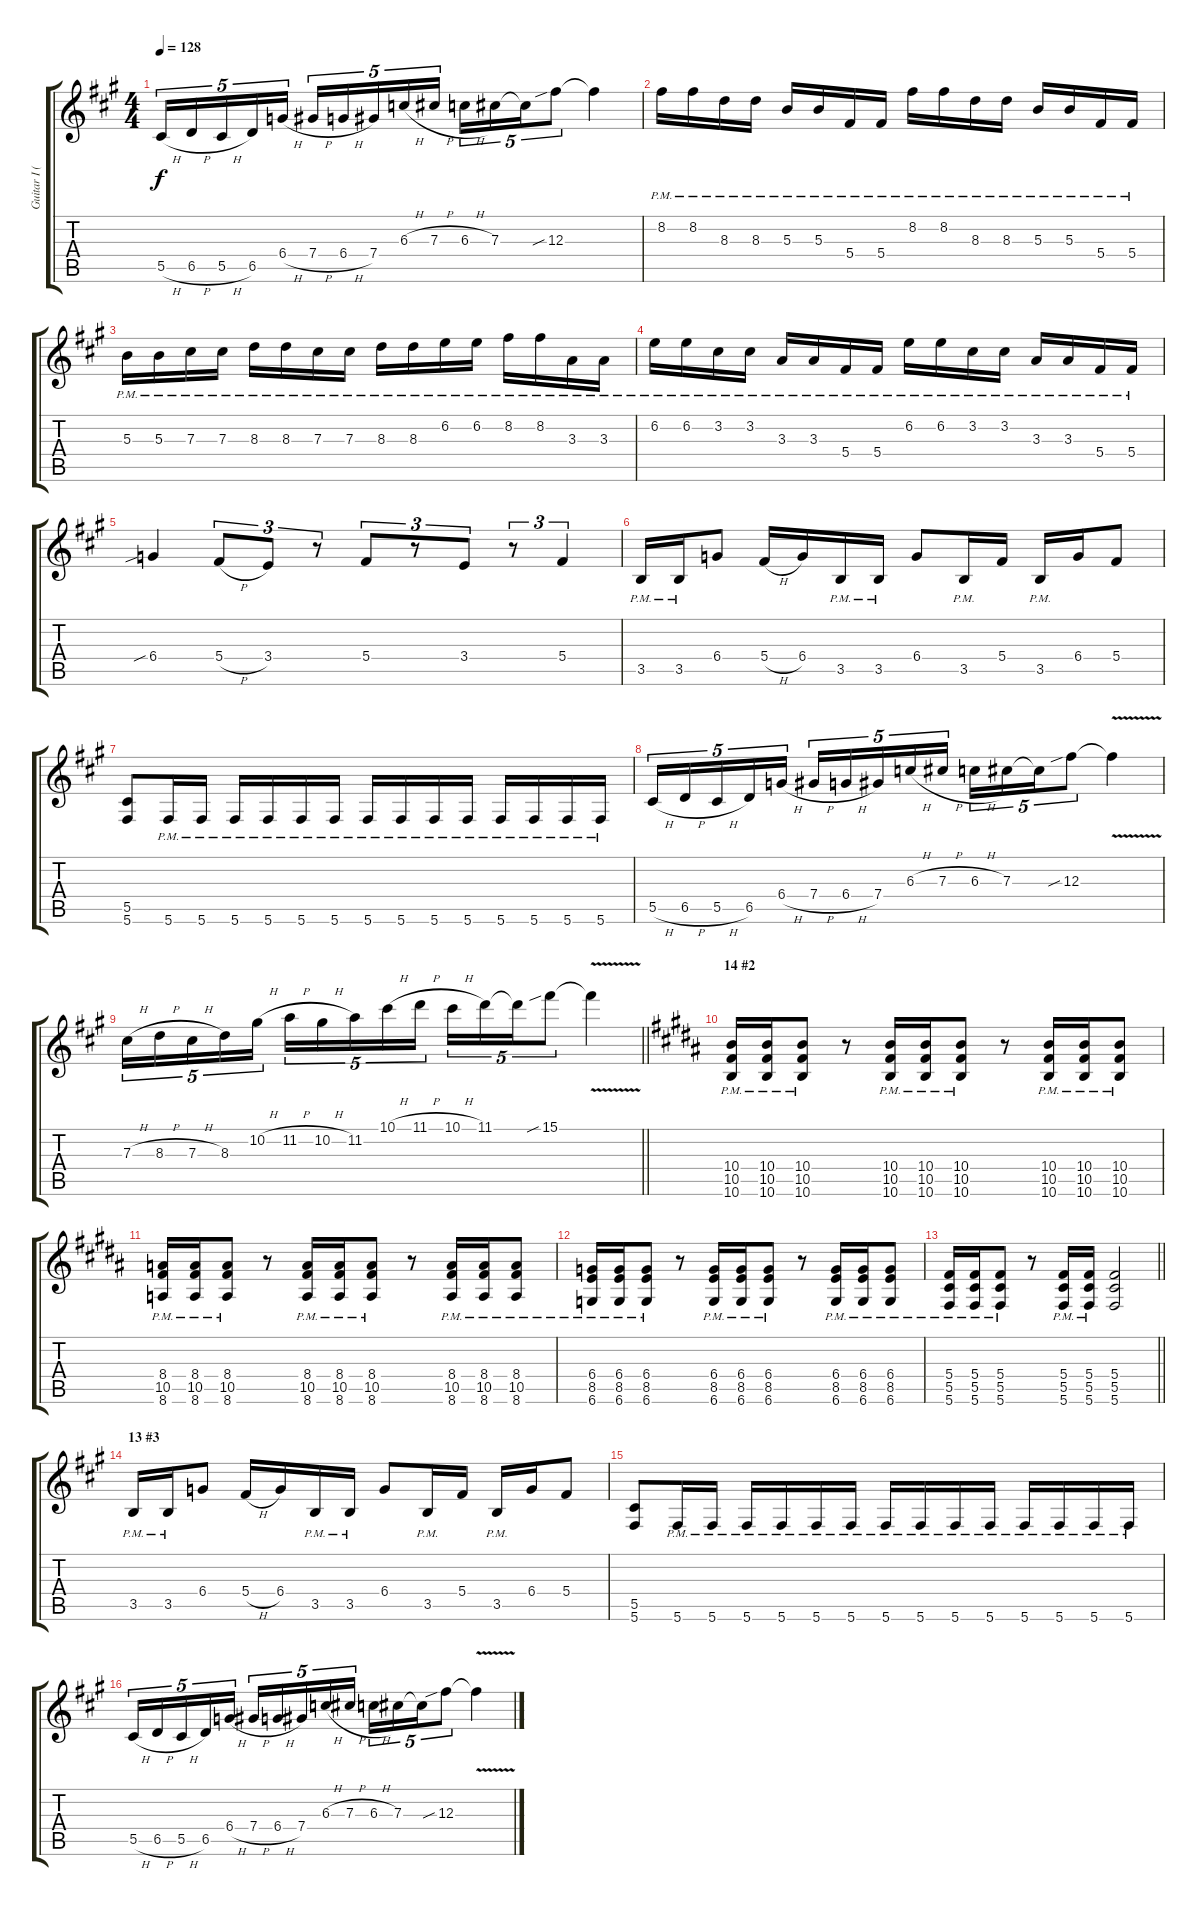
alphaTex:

\track ("Guitar I (Hizaki)" "Guitar I (") {instrument overdrivenguitar}
\staff {score tabs}
\tuning (Eb4 Bb3 Gb3 Db3 Ab2 Db2) {hide}
\ts (4 4)
\tempo 128
\clef g2
\ks f#minor
5.5{h}.16{tu (5 4) dy f} 6.5{h}.16{tu (5 4)} 5.5{h}.16{tu (5 4)} 6.5.16{tu (5 4)} 6.4{h}.16{tu (5 4)} 7.4{h}.16{tu (5 4)} 6.4{h}.16{tu (5 4)} 7.4.16{tu (5 4)} 6.3{h}.16{tu (5 4)} 7.3{h}.16{tu (5 4)} 6.3{h}.16{tu (5 4)} 7.3.16{tu (5 4)} 7.3{t}.16{tu (5 4)} 12.3{sib}.8{tu (5 4)} 12.3{t}.4 |
8.2{pm}.16 8.2{pm}.16 8.3{pm}.16 8.3{pm}.16 5.3{pm}.16 5.3{pm}.16 5.4{pm}.16 5.4{pm}.16 8.2{pm}.16 8.2{pm}.16 8.3{pm}.16 8.3{pm}.16 5.3{pm}.16 5.3{pm}.16 5.4{pm}.16 5.4{pm}.16 |
5.3{pm}.16 5.3{pm}.16 7.3{pm}.16 7.3{pm}.16 8.3{pm}.16 8.3{pm}.16 7.3{pm}.16 7.3{pm}.16 8.3{pm}.16 8.3{pm}.16 6.2{pm}.16 6.2{pm}.16 8.2{pm}.16 8.2{pm}.16 3.3{pm}.16 3.3{pm}.16 |
6.2{pm}.16 6.2{pm}.16 3.2{pm}.16 3.2{pm}.16 3.3{pm}.16 3.3{pm}.16 5.4{pm}.16 5.4{pm}.16 6.2{pm}.16 6.2{pm}.16 3.2{pm}.16 3.2{pm}.16 3.3{pm}.16 3.3{pm}.16 5.4{pm}.16 5.4{pm}.16 |
6.4{sib}.4 5.4{h}.8{tu (3 2)} 3.4.8{tu (3 2)} r.8{tu (3 2)} 5.4.8{tu (3 2)} r.8{tu (3 2)} 3.4.8{tu (3 2)} r.8{tu (3 2)} 5.4.4{tu (3 2)} |
3.5{pm}.16 3.5{pm}.16 6.4.8 5.4{h}.16 6.4.16 3.5{pm}.16 3.5{pm}.16 6.4.8 3.5{pm}.16 5.4.16 3.5{pm}.16 6.4.16 5.4.8 |
(5.5 5.6).8 5.6{pm}.16 5.6{pm}.16 5.6{pm}.16 5.6{pm}.16 5.6{pm}.16 5.6{pm}.16 5.6{pm}.16 5.6{pm}.16 5.6{pm}.16 5.6{pm}.16 5.6{pm}.16 5.6{pm}.16 5.6{pm}.16 5.6{pm}.16 |
5.5{h}.16{tu (5 4)} 6.5{h}.16{tu (5 4)} 5.5{h}.16{tu (5 4)} 6.5.16{tu (5 4)} 6.4{h}.16{tu (5 4)} 7.4{h}.16{tu (5 4)} 6.4{h}.16{tu (5 4)} 7.4.16{tu (5 4)} 6.3{h}.16{tu (5 4)} 7.3{h}.16{tu (5 4)} 6.3{h}.16{tu (5 4)} 7.3.16{tu (5 4)} 7.3{t}.16{tu (5 4)} 12.3{sib}.8{tu (5 4)} 12.3{v t}.4 |
\barLineRight lightlight
7.3{h}.16{tu (5 4)} 8.3{h}.16{tu (5 4)} 7.3{h}.16{tu (5 4)} 8.3.16{tu (5 4)} 10.2{h}.16{tu (5 4)} 11.2{h}.16{tu (5 4)} 10.2{h}.16{tu (5 4)} 11.2.16{tu (5 4)} 10.1{h}.16{tu (5 4)} 11.1{h}.16{tu (5 4)} 10.1{h}.16{tu (5 4)} 11.1.16{tu (5 4)} 11.1{t}.16{tu (5 4)} 15.1{sib}.8{tu (5 4)} 15.1{v t}.4 |
\section ("" "14 #2")
\ks g#minor
(10.4{pm} 10.5{pm} 10.6{pm}).16 (10.4{pm} 10.5{pm} 10.6{pm}).16 (10.4{pm} 10.5{pm} 10.6{pm}).8 r.8 (10.4{pm} 10.5{pm} 10.6{pm}).16 (10.4{pm} 10.5{pm} 10.6{pm}).16{beam merge} (10.4{pm} 10.5{pm} 10.6{pm}).8 r.8 (10.4{pm} 10.5{pm} 10.6{pm}).16 (10.4{pm} 10.5{pm} 10.6{pm}).16 (10.4{pm} 10.5{pm} 10.6{pm}).8 |
(8.4{pm} 10.5{pm} 8.6{pm}).16 (8.4{pm} 10.5{pm} 8.6{pm}).16 (8.4{pm} 10.5{pm} 8.6{pm}).8 r.8 (8.4{pm} 10.5{pm} 8.6{pm}).16 (8.4{pm} 10.5{pm} 8.6{pm}).16{beam merge} (8.4{pm} 10.5{pm} 8.6{pm}).8 r.8 (8.4{pm} 10.5{pm} 8.6{pm}).16 (8.4{pm} 10.5{pm} 8.6{pm}).16 (8.4{pm} 10.5{pm} 8.6{pm}).8 |
(6.4{pm} 8.5{pm} 6.6).16 (6.4{pm} 8.5{pm} 6.6).16 (6.4{pm} 8.5{pm} 6.6).8 r.8 (6.4{pm} 8.5{pm} 6.6).16 (6.4{pm} 8.5{pm} 6.6).16{beam merge} (6.4{pm} 8.5{pm} 6.6).8 r.8 (6.4{pm} 8.5{pm} 6.6).16 (6.4{pm} 8.5{pm} 6.6).16 (6.4{pm} 8.5{pm} 6.6).8 |
\barLineRight lightlight
(5.4{pm} 5.5{pm} 5.6).16 (5.4{pm} 5.5{pm} 5.6).16 (5.4{pm} 5.5{pm} 5.6).8 r.8 (5.4{pm} 5.5{pm} 5.6).16 (5.4{pm} 5.5{pm} 5.6).16 (5.4 5.5 5.6).2 |
\section ("" "13 #3")
\ks f#minor
3.5{pm}.16 3.5{pm}.16 6.4.8 5.4{h}.16 6.4.16 3.5{pm}.16 3.5{pm}.16 6.4.8 3.5{pm}.16 5.4.16 3.5{pm}.16 6.4.16 5.4.8 |
(5.5 5.6).8 5.6{pm}.16 5.6{pm}.16 5.6{pm}.16 5.6{pm}.16 5.6{pm}.16 5.6{pm}.16 5.6{pm}.16 5.6{pm}.16 5.6{pm}.16 5.6{pm}.16 5.6{pm}.16 5.6{pm}.16 5.6{pm}.16 5.6{pm}.16 |
5.5{h}.16{tu (5 4)} 6.5{h}.16{tu (5 4)} 5.5{h}.16{tu (5 4)} 6.5.16{tu (5 4)} 6.4{h}.16{tu (5 4)} 7.4{h}.16{tu (5 4)} 6.4{h}.16{tu (5 4)} 7.4.16{tu (5 4)} 6.3{h}.16{tu (5 4)} 7.3{h}.16{tu (5 4)} 6.3{h}.16{tu (5 4)} 7.3.16{tu (5 4)} 7.3{t}.16{tu (5 4)} 12.3{sib}.8{tu (5 4)} 12.3{v t}.4
